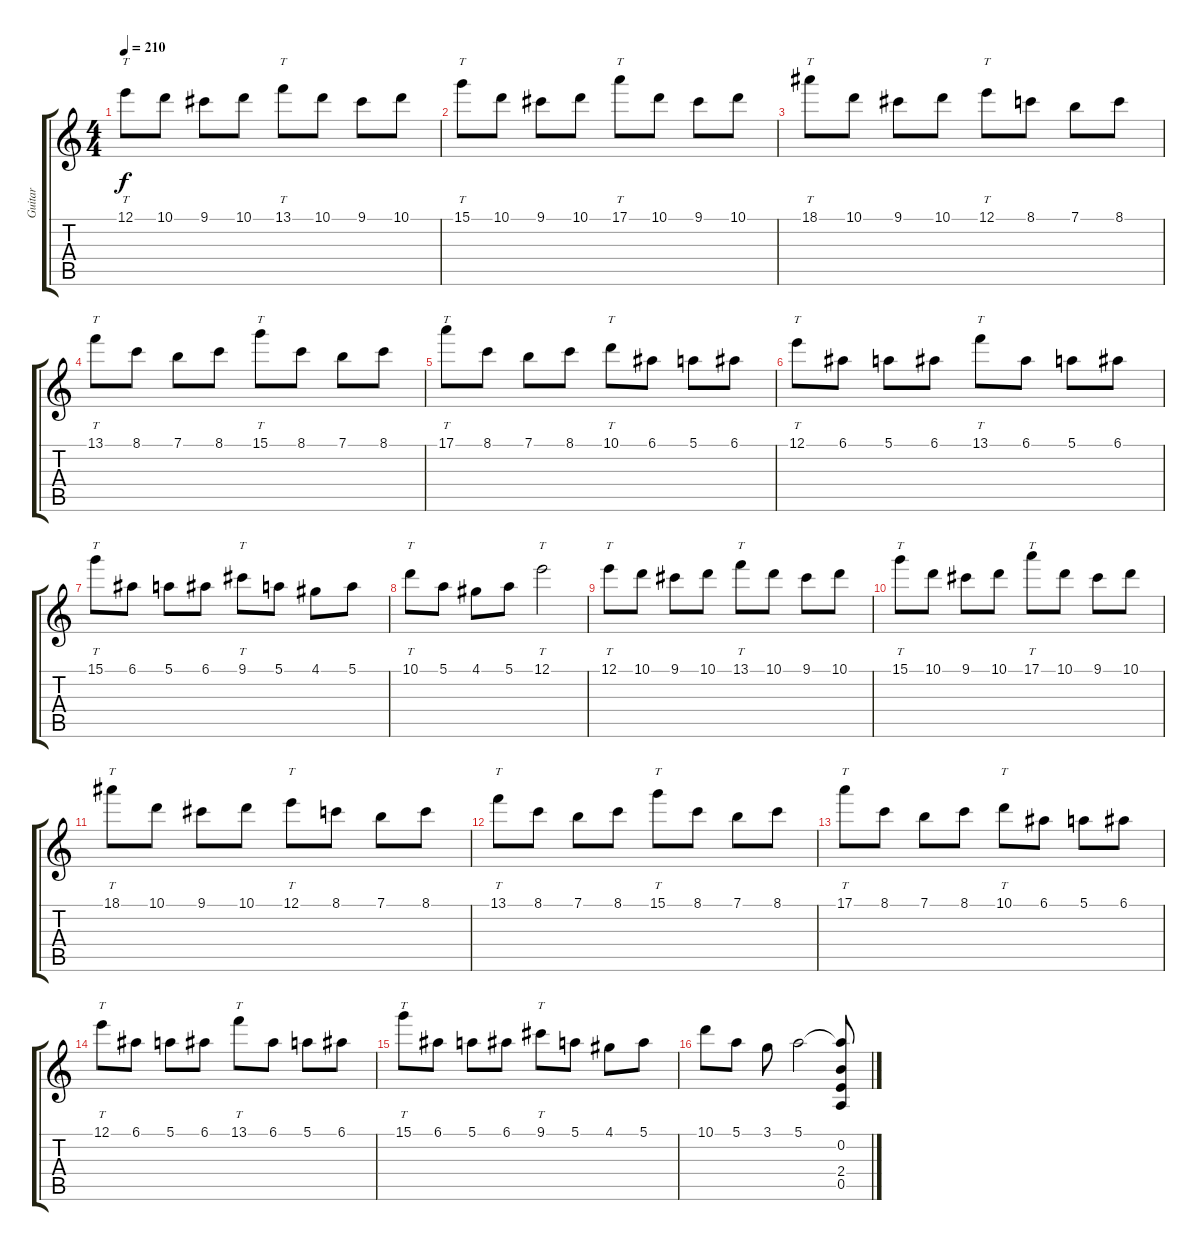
\track ("Guitar" "Guitar") {instrument overdrivenguitar}
\staff {score tabs}
\tuning (E4 B3 G3 D3 A2 E2) {hide}
\ts (4 4)
\tempo 210
\clef g2
\ks c
12.1.8{tt dy f instrument overdrivenguitar} 10.1.8 9.1.8 10.1.8 13.1.8{tt} 10.1.8 9.1.8 10.1.8 |
15.1.8{tt} 10.1.8 9.1.8 10.1.8 17.1.8{tt} 10.1.8 9.1.8 10.1.8 |
18.1.8{tt} 10.1.8 9.1.8 10.1.8 12.1.8{tt} 8.1.8 7.1.8 8.1.8 |
13.1.8{tt} 8.1.8 7.1.8 8.1.8 15.1.8{tt} 8.1.8 7.1.8 8.1.8 |
17.1.8{tt} 8.1.8 7.1.8 8.1.8 10.1.8{tt} 6.1.8 5.1.8 6.1.8 |
12.1.8{tt} 6.1.8 5.1.8 6.1.8 13.1.8{tt} 6.1.8 5.1.8 6.1.8 |
15.1.8{tt} 6.1.8 5.1.8 6.1.8 9.1.8{tt} 5.1.8 4.1.8 5.1.8 |
10.1.8{tt} 5.1.8 4.1.8 5.1.8 12.1.2{tt} |
12.1.8{tt} 10.1.8 9.1.8 10.1.8 13.1.8{tt} 10.1.8 9.1.8 10.1.8 |
15.1.8{tt} 10.1.8 9.1.8 10.1.8 17.1.8{tt} 10.1.8 9.1.8 10.1.8 |
18.1.8{tt} 10.1.8 9.1.8 10.1.8 12.1.8{tt} 8.1.8 7.1.8 8.1.8 |
13.1.8{tt} 8.1.8 7.1.8 8.1.8 15.1.8{tt} 8.1.8 7.1.8 8.1.8 |
17.1.8{tt} 8.1.8 7.1.8 8.1.8 10.1.8{tt} 6.1.8 5.1.8 6.1.8 |
12.1.8{tt} 6.1.8 5.1.8 6.1.8 13.1.8{tt} 6.1.8 5.1.8 6.1.8 |
15.1.8{tt} 6.1.8 5.1.8 6.1.8 9.1.8{tt} 5.1.8 4.1.8 5.1.8 |
10.1.8 5.1.8 3.1.8 5.1.2 (5.1{t} 0.2 2.4 0.5).8
